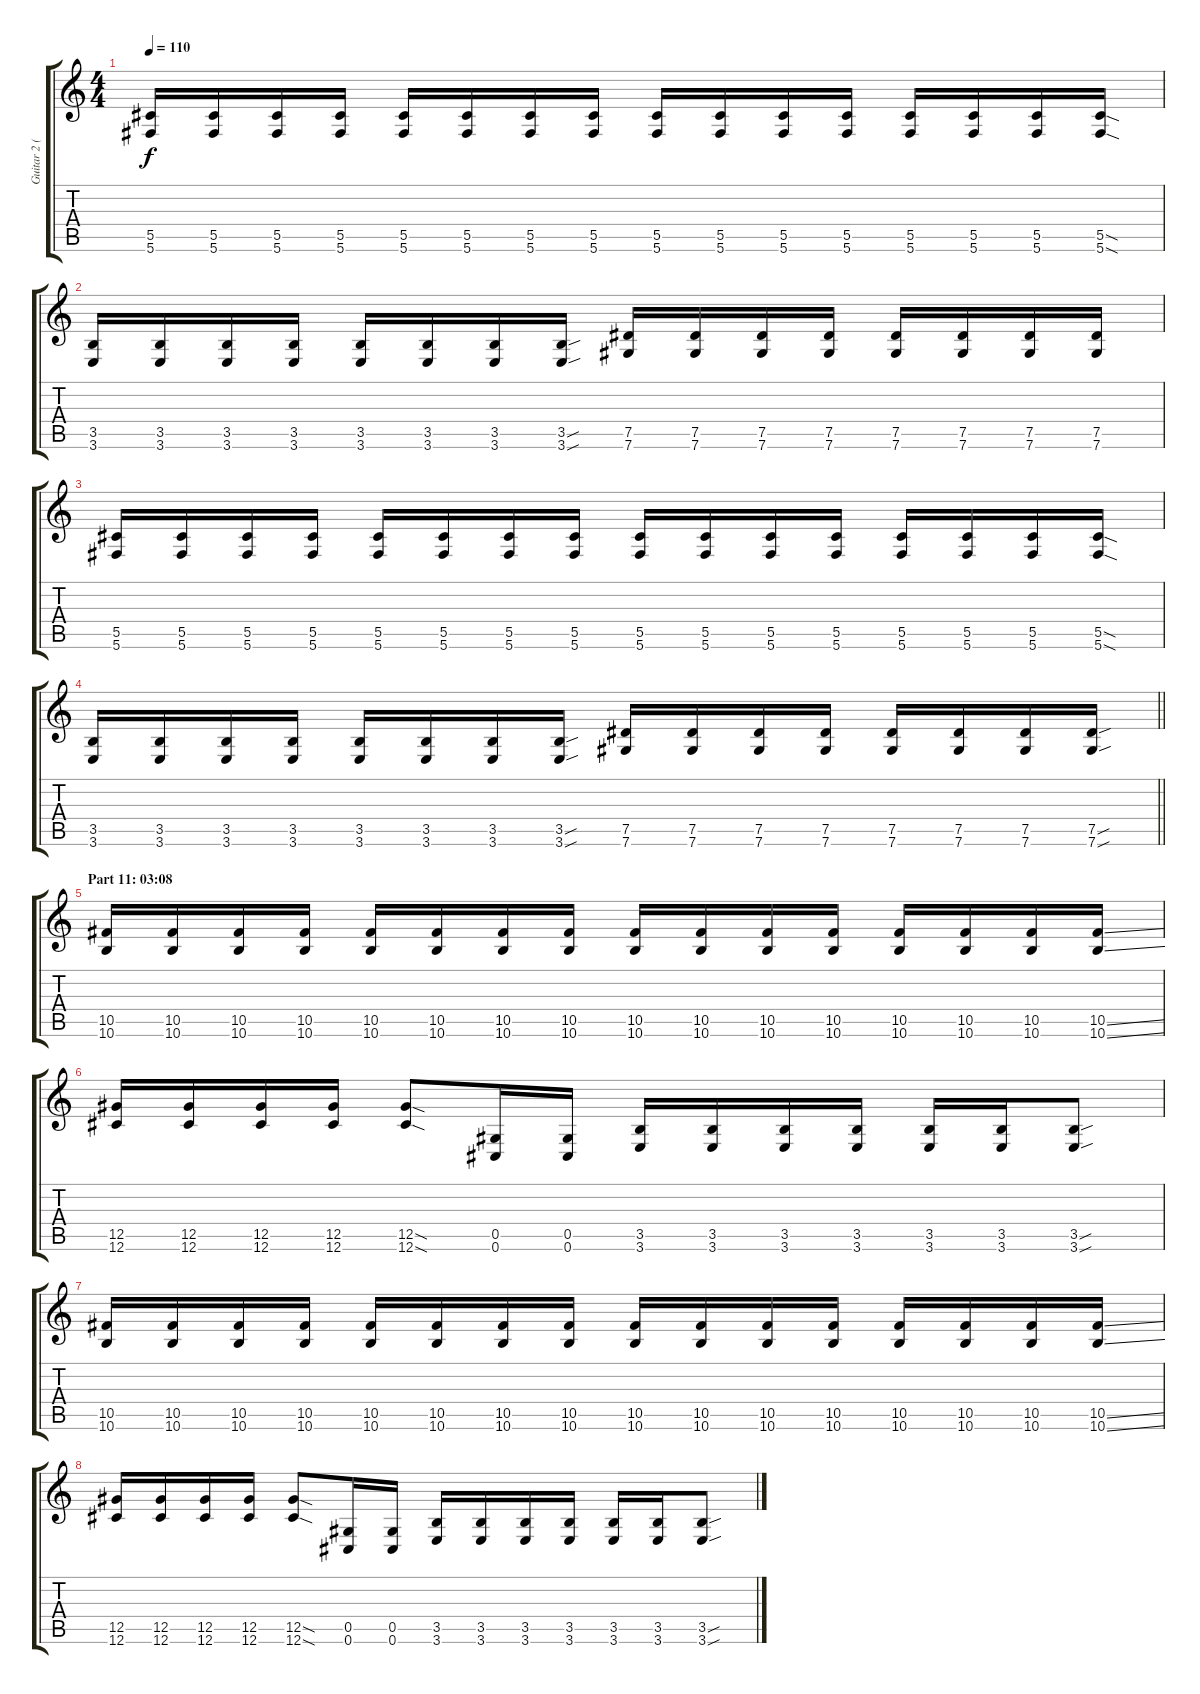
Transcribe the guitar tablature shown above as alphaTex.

\track ("Guitar 2 (Distortion)" "Guitar 2 (") {instrument distortionguitar}
\staff {score tabs}
\tuning (Eb4 Bb3 Gb3 Db3 Ab2 Db2) {hide}
\ts (4 4)
\tempo 110
\clef g2
\ks c
(5.5 5.6).16{dy f} (5.5 5.6).16 (5.5 5.6).16 (5.5 5.6).16 (5.5 5.6).16 (5.5 5.6).16 (5.5 5.6).16 (5.5 5.6).16 (5.5 5.6).16 (5.5 5.6).16 (5.5 5.6).16 (5.5 5.6).16 (5.5 5.6).16 (5.5 5.6).16 (5.5 5.6).16 (5.5{sod} 5.6{sod}).16 |
(3.5 3.6).16 (3.5 3.6).16 (3.5 3.6).16 (3.5 3.6).16 (3.5 3.6).16 (3.5 3.6).16 (3.5 3.6).16 (3.5{sou} 3.6{sou}).16 (7.5 7.6).16 (7.5 7.6).16 (7.5 7.6).16 (7.5 7.6).16 (7.5 7.6).16 (7.5 7.6).16 (7.5 7.6).16 (7.5 7.6).16 |
(5.5 5.6).16 (5.5 5.6).16 (5.5 5.6).16 (5.5 5.6).16 (5.5 5.6).16 (5.5 5.6).16 (5.5 5.6).16 (5.5 5.6).16 (5.5 5.6).16 (5.5 5.6).16 (5.5 5.6).16 (5.5 5.6).16 (5.5 5.6).16 (5.5 5.6).16 (5.5 5.6).16 (5.5{sod} 5.6{sod}).16 |
\barLineRight lightlight
(3.5 3.6).16 (3.5 3.6).16 (3.5 3.6).16 (3.5 3.6).16 (3.5 3.6).16 (3.5 3.6).16 (3.5 3.6).16 (3.5{sou} 3.6{sou}).16 (7.5 7.6).16 (7.5 7.6).16 (7.5 7.6).16 (7.5 7.6).16 (7.5 7.6).16 (7.5 7.6).16 (7.5 7.6).16 (7.5{sou} 7.6{sou}).16 |
\section ("" "Part 11: 03:08")
(10.5 10.6).16 (10.5 10.6).16 (10.5 10.6).16 (10.5 10.6).16 (10.5 10.6).16 (10.5 10.6).16 (10.5 10.6).16 (10.5 10.6).16 (10.5 10.6).16 (10.5 10.6).16 (10.5 10.6).16 (10.5 10.6).16 (10.5 10.6).16 (10.5 10.6).16 (10.5 10.6).16 (10.5{ss} 10.6{ss}).16 |
(12.5 12.6).16 (12.5 12.6).16 (12.5 12.6).16 (12.5 12.6).16 (12.5{sod} 12.6{sod}).8 (0.5 0.6).16 (0.5 0.6).16 (3.5 3.6).16 (3.5 3.6).16 (3.5 3.6).16 (3.5 3.6).16 (3.5 3.6).16 (3.5 3.6).16 (3.5{sou} 3.6{sou}).8 |
(10.5 10.6).16 (10.5 10.6).16 (10.5 10.6).16 (10.5 10.6).16 (10.5 10.6).16 (10.5 10.6).16 (10.5 10.6).16 (10.5 10.6).16 (10.5 10.6).16 (10.5 10.6).16 (10.5 10.6).16 (10.5 10.6).16 (10.5 10.6).16 (10.5 10.6).16 (10.5 10.6).16 (10.5{ss} 10.6{ss}).16 |
(12.5 12.6).16 (12.5 12.6).16 (12.5 12.6).16 (12.5 12.6).16 (12.5{sod} 12.6{sod}).8 (0.5 0.6).16 (0.5 0.6).16 (3.5 3.6).16 (3.5 3.6).16 (3.5 3.6).16 (3.5 3.6).16 (3.5 3.6).16 (3.5 3.6).16 (3.5{sou} 3.6{sou}).8
